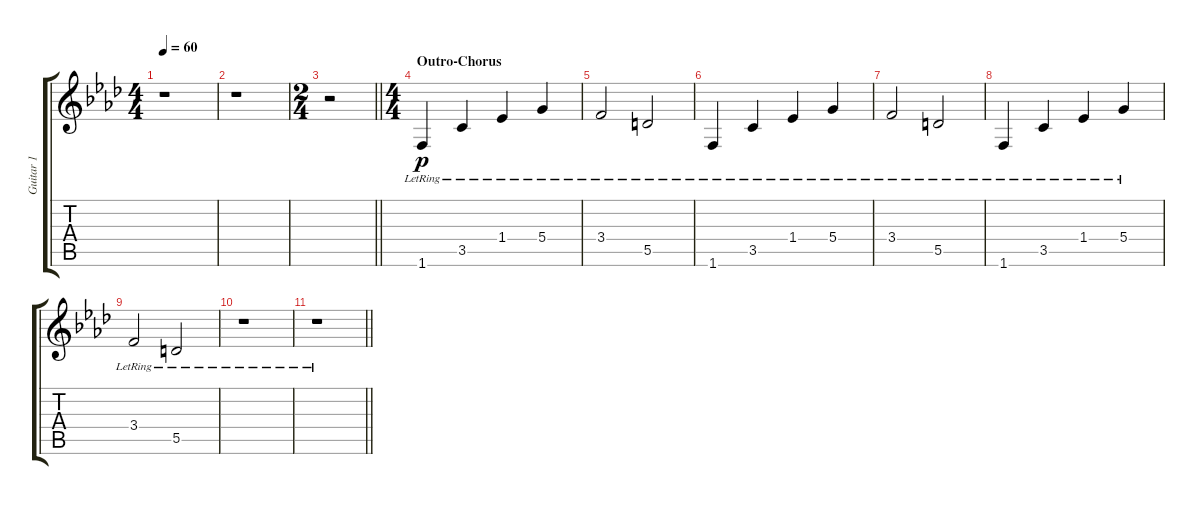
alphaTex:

\track ("Guitar 1" "Guitar 1") {instrument electricguitarclean}
\staff {score tabs}
\tuning (E4 B3 G3 D3 A2 E2) {hide}
\ts (4 4)
\tempo 60
\clef g2
\ks fminor
r.1{dy p} |
r.1 |
\ts (2 4)
\barLineRight lightlight
r.2 |
\ts (4 4)
\section ("" "Outro-Chorus")
1.6{lr}.4 3.5{lr}.4 1.4{lr}.4 5.4{lr}.4 |
3.4{lr}.2 5.5{lr}.2 |
1.6{lr}.4 3.5{lr}.4 1.4{lr}.4 5.4{lr}.4 |
3.4{lr}.2 5.5{lr}.2 |
1.6{lr}.4 3.5{lr}.4 1.4{lr}.4 5.4{lr}.4 |
3.4{lr}.2 5.5{lr}.2 |
r.1 |
\barLineRight lightlight
r.1
